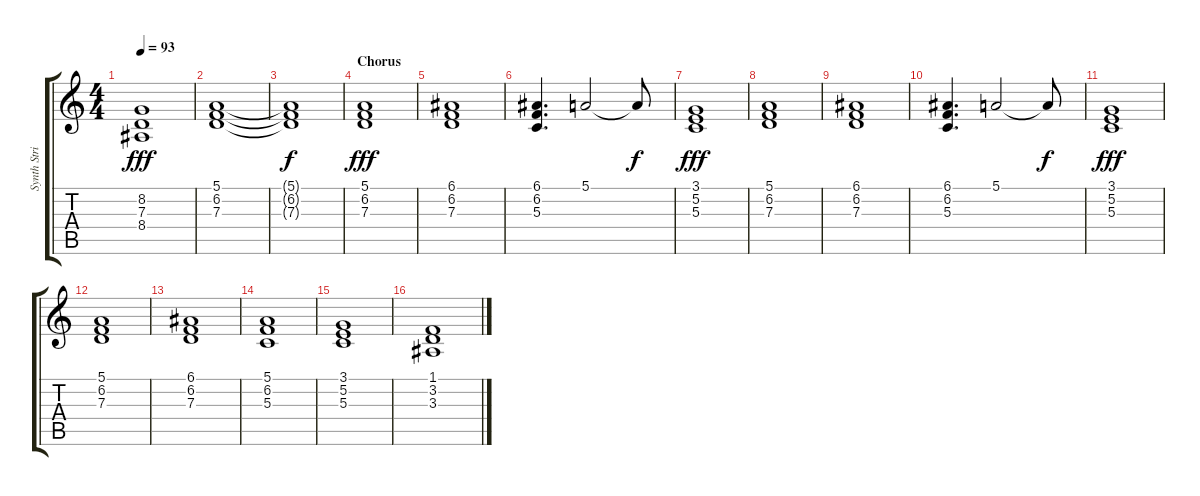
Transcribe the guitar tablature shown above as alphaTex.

\track ("Synth Strings" "Synth Stri") {instrument synthstrings1}
\staff {score tabs}
\tuning (E4 B3 G3 D3 A2 E2) {hide}
\ts (4 4)
\tempo 93
\clef g2
\ks c
(8.2 7.3 8.4).1{dy fff} |
(5.1 6.2 7.3).1 |
(5.1{t} 6.2{t} 7.3{t}).1{dy f} |
\section ("" "Chorus")
(5.1 6.2 7.3).1{dy fff} |
(6.1 6.2 7.3).1 |
(6.1 6.2 5.3).4{d} 5.1.2 5.1{t}.8{dy f} |
(3.1 5.2 5.3).1{dy fff} |
(5.1 6.2 7.3).1 |
(6.1 6.2 7.3).1 |
(6.1 6.2 5.3).4{d} 5.1.2 5.1{t}.8{dy f} |
(3.1 5.2 5.3).1{dy fff} |
(5.1 6.2 7.3).1 |
(6.1 6.2 7.3).1 |
(5.1 6.2 5.3).1 |
(3.1 5.2 5.3).1 |
(1.1 3.2 3.3).1
